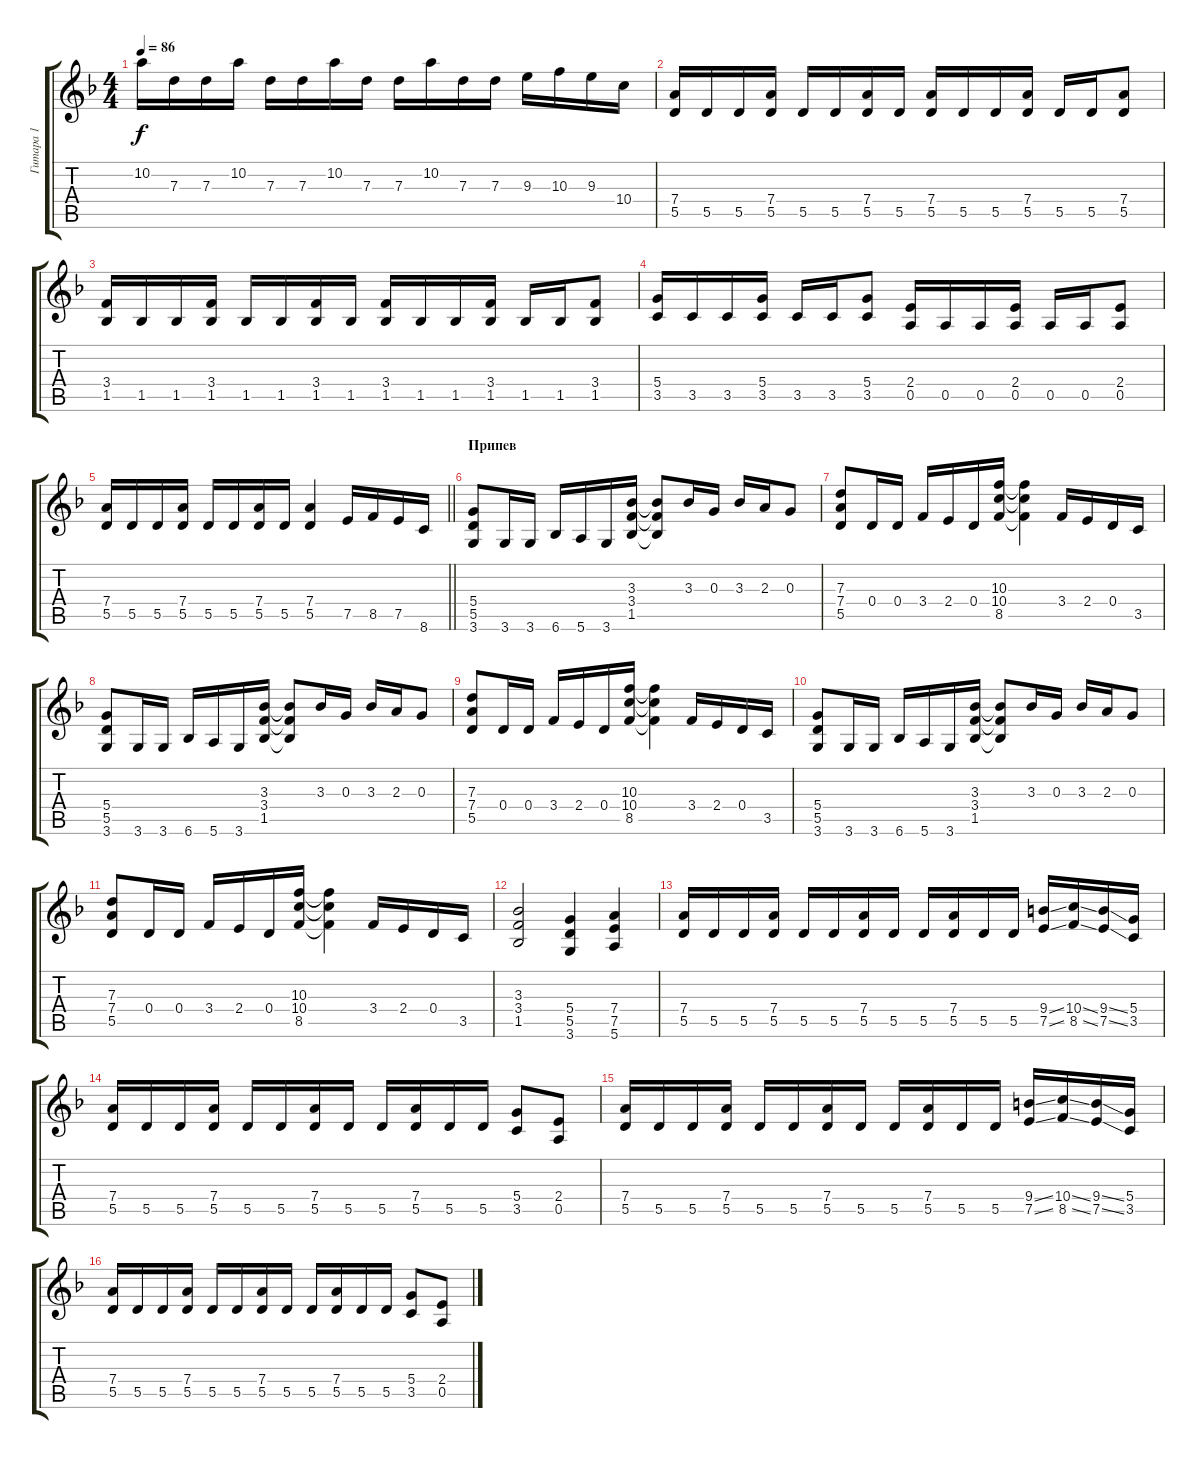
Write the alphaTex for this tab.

\track ("Гитара 1" "Гитара 1") {instrument overdrivenguitar}
\staff {score tabs}
\tuning (E4 B3 G3 D3 A2 E2) {hide}
\ts (4 4)
\tempo 86
\clef g2
\ks f
10.2.16{dy f} 7.3.16 7.3.16 10.2.16 7.3.16 7.3.16 10.2.16 7.3.16 7.3.16 10.2.16 7.3.16 7.3.16 9.3.16 10.3.16 9.3.16 10.4.16 |
(7.4 5.5).16 5.5.16 5.5.16 (7.4 5.5).16 5.5.16 5.5.16 (7.4 5.5).16 5.5.16 (7.4 5.5).16 5.5.16 5.5.16 (7.4 5.5).16 5.5.16 5.5.16 (7.4 5.5).8 |
(3.4 1.5).16 1.5.16 1.5.16 (3.4 1.5).16 1.5.16 1.5.16 (3.4 1.5).16 1.5.16 (3.4 1.5).16 1.5.16 1.5.16 (3.4 1.5).16 1.5.16 1.5.16 (3.4 1.5).8 |
(5.4 3.5).16 3.5.16 3.5.16 (5.4 3.5).16 3.5.16 3.5.16 (5.4 3.5).8 (2.4 0.5).16 0.5.16 0.5.16 (2.4 0.5).16 0.5.16 0.5.16 (2.4 0.5).8 |
\barLineRight lightlight
(7.4 5.5).16 5.5.16 5.5.16 (7.4 5.5).16 5.5.16 5.5.16 (7.4 5.5).16 5.5.16 (7.4 5.5).4 7.5.16 8.5.16 7.5.16 8.6.16 |
\section ("" "Припев")
(5.4 5.5 3.6).8 3.6.16 3.6.16 6.6.16 5.6.16 3.6.16 (3.3 3.4 1.5).16 (3.3{t} 3.4{t} 1.5{t}).8 3.3.16 0.3.16 3.3.16 2.3.16 0.3.8 |
(7.3 7.4 5.5).8 0.4.16 0.4.16 3.4.16 2.4.16 0.4.16 (10.3 10.4 8.5).16 (10.3{t} 10.4{t} 8.5{t}).4 3.4.16 2.4.16 0.4.16 3.5.16 |
(5.4 5.5 3.6).8 3.6.16 3.6.16 6.6.16 5.6.16 3.6.16 (3.3 3.4 1.5).16 (3.3{t} 3.4{t} 1.5{t}).8 3.3.16 0.3.16 3.3.16 2.3.16 0.3.8 |
(7.3 7.4 5.5).8 0.4.16 0.4.16 3.4.16 2.4.16 0.4.16 (10.3 10.4 8.5).16 (10.3{t} 10.4{t} 8.5{t}).4 3.4.16 2.4.16 0.4.16 3.5.16 |
(5.4 5.5 3.6).8 3.6.16 3.6.16 6.6.16 5.6.16 3.6.16 (3.3 3.4 1.5).16 (3.3{t} 3.4{t} 1.5{t}).8 3.3.16 0.3.16 3.3.16 2.3.16 0.3.8 |
(7.3 7.4 5.5).8 0.4.16 0.4.16 3.4.16 2.4.16 0.4.16 (10.3 10.4 8.5).16 (10.3{t} 10.4{t} 8.5{t}).4 3.4.16 2.4.16 0.4.16 3.5.16 |
(3.3 3.4 1.5).2 (5.4 5.5 3.6).4 (7.4 7.5 5.6).4 |
(7.4 5.5).16 5.5.16 5.5.16 (7.4 5.5).16 5.5.16 5.5.16 (7.4 5.5).16 5.5.16 5.5.16 (7.4 5.5).16 5.5.16 5.5.16 (9.4{ss} 7.5{ss}).16 (10.4{ss} 8.5{ss}).16 (9.4{ss} 7.5{ss}).16 (5.4 3.5).16 |
(7.4 5.5).16 5.5.16 5.5.16 (7.4 5.5).16 5.5.16 5.5.16 (7.4 5.5).16 5.5.16 5.5.16 (7.4 5.5).16 5.5.16 5.5.16 (5.4 3.5).8 (2.4 0.5).8 |
(7.4 5.5).16 5.5.16 5.5.16 (7.4 5.5).16 5.5.16 5.5.16 (7.4 5.5).16 5.5.16 5.5.16 (7.4 5.5).16 5.5.16 5.5.16 (9.4{ss} 7.5{ss}).16 (10.4{ss} 8.5{ss}).16 (9.4{ss} 7.5{ss}).16 (5.4 3.5).16 |
(7.4 5.5).16 5.5.16 5.5.16 (7.4 5.5).16 5.5.16 5.5.16 (7.4 5.5).16 5.5.16 5.5.16 (7.4 5.5).16 5.5.16 5.5.16 (5.4 3.5).8 (2.4 0.5).8{balance 8}
